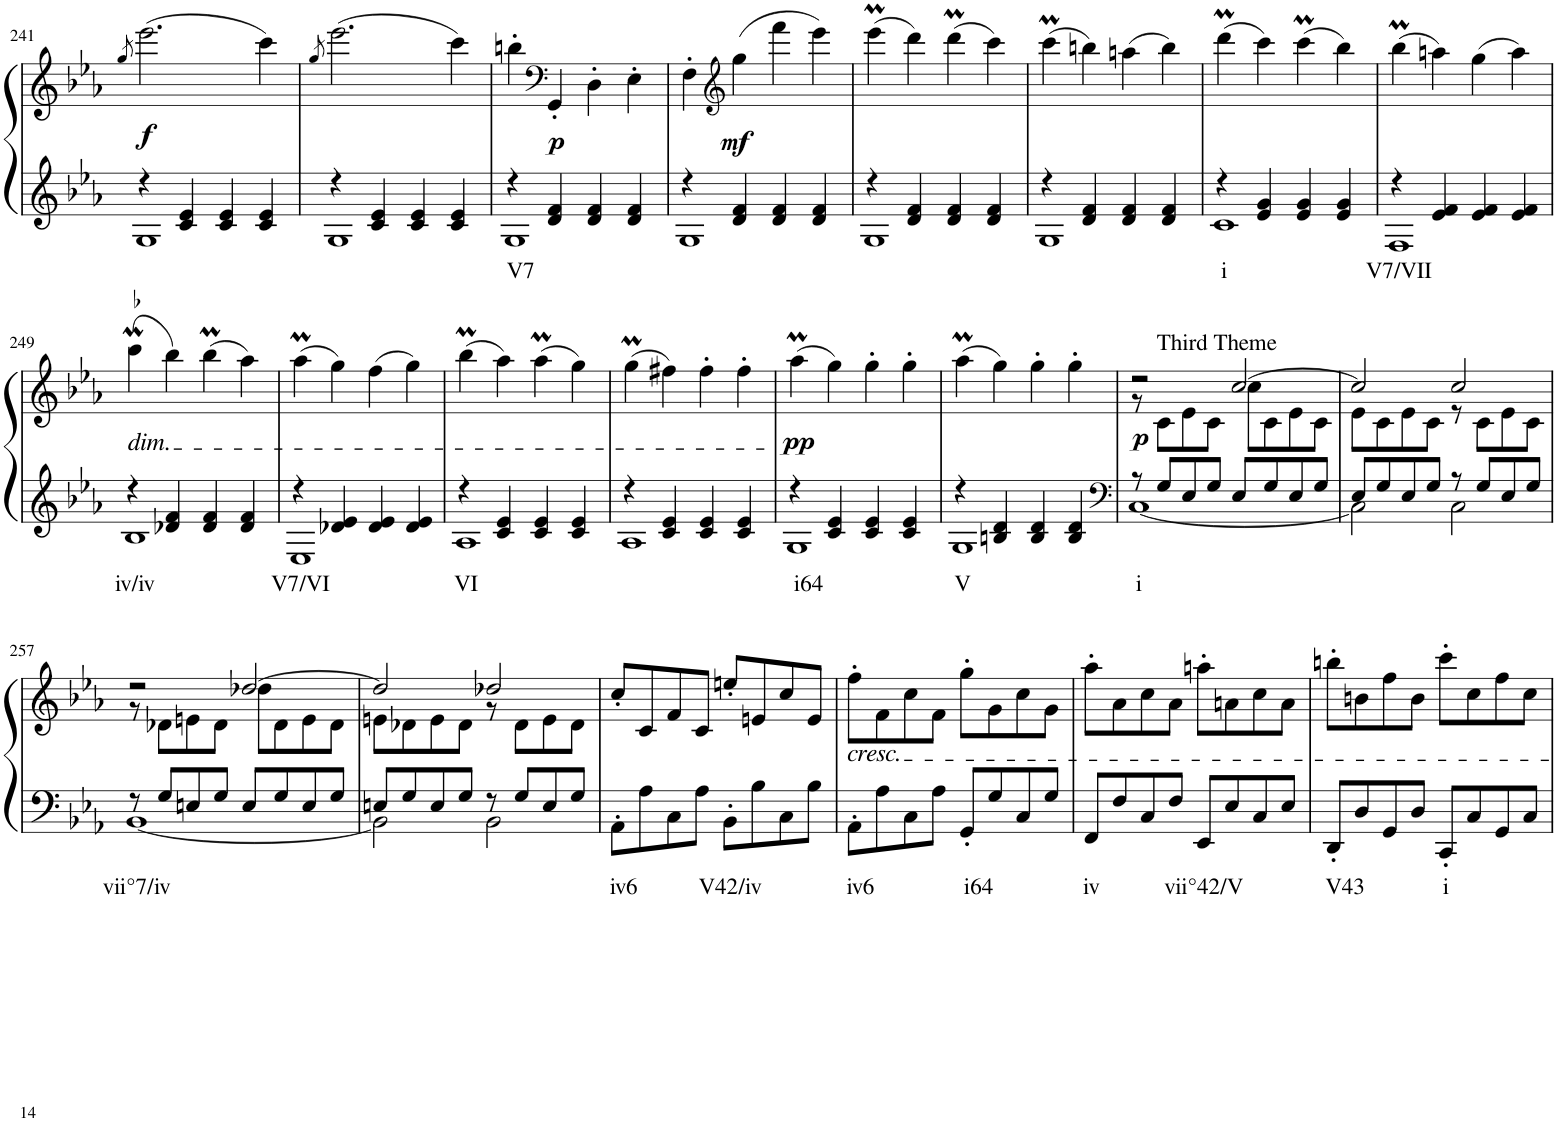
**kern	**text	**kern	**dynam
*part1	*part1	*part1	*part1
*staff2	*staff2	*staff1	*staff1/2
*I"Piano	*	*	*
*I'Pno.	*	*	*
!!LO:PB:g=z
*clefG2	*	*clefG2	*
*k[b-e-a-]	*	*k[b-e-a-]	*
*M2/2	*	*M2/2	*
*met(c|)	*	*met(c|)	*
=241	=241	=241	=241
.	.	8qgg/	.
*^	*	*	*
!	!	!	!	!LO:DY:b
4r	1G	.	(2.eee-\	f
4c/ 4e-/	.	.	.	.
4c/ 4e-/	.	.	.	.
4c/ 4e-/	.	.	4ccc\)	.
=242	=242	=242	=242	=242
.	.	.	8qgg/	.
4r	1G	.	(2.eee-\	.
4c/ 4e-/	.	.	.	.
4c/ 4e-/	.	.	.	.
4c/ 4e-/	.	.	4ccc\)	.
=243	=243	=243	=243	=243
!	!	!LO:LY:b	!	!
4r	1G	V7	4bbn'\	.
*	*	*	*clefF4	*
!	!	!	!	!LO:DY:b
4d/ 4f/	.	.	4GG'/	p
4d/ 4f/	.	.	4D'\	.
4d/ 4f/	.	.	4E-'\	.
=244	=244	=244	=244	=244
4r	1G	.	4F'\	.
*	*	*	*clefG2	*
!	!	!	!	!LO:DY:b
4d/ 4f/	.	.	(4gg\	mf
4d/ 4f/	.	.	4fff\	.
4d/ 4f/	.	.	4eee-\)	.
=245	=245	=245	=245	=245
4r	1G	.	(4eee-M\	.
4d/ 4f/	.	.	4ddd\)	.
4d/ 4f/	.	.	(4dddm\	.
4d/ 4f/	.	.	4ccc\)	.
=246	=246	=246	=246	=246
4r	1G	.	(4cccM\	.
4d/ 4f/	.	.	4bbn\)	.
4d/ 4f/	.	.	(4aan\	.
4d/ 4f/	.	.	4bb\)	.
=247	=247	=247	=247	=247
!	!	!LO:LY:b	!	!
4r	1c	i	(4dddm\	.
4e-/ 4g/	.	.	4ccc\)	.
4e-/ 4g/	.	.	(4cccM\	.
4e-/ 4g/	.	.	4bb-\)	.
=248	=248	=248	=248	=248
!	!	!LO:LY:b	!	!
4r	1F	V7/VII	(4bb-M\	.
4e-/ 4f/	.	.	4aan\)	.
4e-/ 4f/	.	.	(4gg\	.
4e-/ 4f/	.	.	4aa\)	.
!!LO:LB:g=z
=249	=249	=249	=249	=249
!	!	!	!LO:TX:b:i:t=dim.	!
!	!	!LO:LY:b	!	!
4r	1B-	iv/iv	(4ccc\M 4ddd-X\M	.
4d-X/ 4f/	.	.	4bb-\)	.
4d-/ 4f/	.	.	(4bb-M\	.
4d-/ 4f/	.	.	4aa-\)	.
=250	=250	=250	=250	=250
!	!	!LO:LY:b	!	!
4r	1E-	V7/VI	(4aa-M\	.
4d-X/ 4e-/	.	.	4gg\)	.
4d-/ 4e-/	.	.	(4ff\	.
4d-/ 4e-/	.	.	4gg\)	.
=251	=251	=251	=251	=251
!	!	!LO:LY:b	!	!
4r	1A-	VI	(4bb-M\	.
4c/ 4e-/	.	.	4aa-\)	.
4c/ 4e-/	.	.	(4aa-M\	.
4c/ 4e-/	.	.	4gg\)	.
=252	=252	=252	=252	=252
4r	1A-	.	(4ggm\	.
4c/ 4e-/	.	.	4ff#X\)	.
4c/ 4e-/	.	.	4ff#'\	.
4c/ 4e-/	.	.	4ff#'\	.
=253	=253	=253	=253	=253
!	!	!LO:LY:b	!	!LO:DY:b
4r	1G	i64	(4aa-M\	pp
4c/ 4e-/	.	.	4gg\)	.
4c/ 4e-/	.	.	4gg'\	.
4c/ 4e-/	.	.	4gg'\	.
=254	=254	=254	=254	=254
!	!	!LO:LY:b	!	!
4r	1G	V	(4aa-M\	.
4Bn/ 4d/	.	.	4gg\)	.
4B/ 4d/	.	.	4gg'\	.
4B/ 4d/	.	.	4gg'\	.
=255	=255	=255	=255	=255
*clefF4	*	*	*	*
!	!	!LO:LY:b	!	!LO:DY:b
*	*	*	*^	*
8r	[1C	i	2r	8r	p
!	!	!	!	!LO:TX:a:t=Third Theme	!
8G/L	.	.	.	8c\L	.
8E-/	.	.	.	8e-\	.
8G/J	.	.	.	8c\J	.
8E-/L	.	.	[2cc/	8cc\L	.
8G/	.	.	.	8c\	.
8E-/	.	.	.	8e-\	.
8G/J	.	.	.	8c\J	.
=256	=256	=256	=256	=256	=256
8E-/L	2C\]	.	2cc/]	8e-\L	.
8G/	.	.	.	8c\	.
8E-/	.	.	.	8e-\	.
8G/J	.	.	.	8c\J	.
8r	2C\	.	2cc/	8r	.
8G/L	.	.	.	8c\L	.
8E-/	.	.	.	8e-\	.
8G/J	.	.	.	8c\J	.
!!LO:LB:g=z	!!
=257	=257	=257	=257	=257	=257
!	!	!LO:LY:b	!	!	!
8r	[1BB-	vii°7/iv	2r	8r	.
8G/L	.	.	.	8d-X\L	.
8En/	.	.	.	8en\	.
8G/J	.	.	.	8d-\J	.
8E/L	.	.	[2dd-X/	8dd-\L	.
8G/	.	.	.	8d-\	.
8E/	.	.	.	8e\	.
8G/J	.	.	.	8d-\J	.
=258	=258	=258	=258	=258	=258
8En/L	2BB-\]	.	2dd-/]	8en\L	.
8G/	.	.	.	8d-X\	.
8E/	.	.	.	8e\	.
8G/J	.	.	.	8d-\J	.
8r	2BB-\	.	2dd-X/	8r	.
8G/L	.	.	.	8d-\L	.
8E/	.	.	.	8e\	.
8G/J	.	.	.	8d-\J	.
*v	*v	*	*	*	*
=259	=259	=259	=259	=259
!	!LO:LY:b	!	!	!
*	*	*v	*v	*
8AA-'\L	iv6	8cc'/L	.
8A-\	.	8c/	.
8C\	.	8f/	.
8A-\J	.	8c/J	.
!	!LO:LY:b	!	!
8BB-'\L	V42/iv	8een'/L	.
8B-\	.	8en/	.
8C\	.	8cc/	.
8B-\J	.	8e/J	.
=260	=260	=260	=260
!	!	!LO:TX:b:i:t=cresc.	!
!	!LO:LY:b	!	!
8AA-'\L	iv6	8ff'\L	.
8A-\	.	8f\	.
8C\	.	8cc\	.
8A-\J	.	8f\J	.
!	!LO:LY:b	!	!
8GG'/L	i64	8gg'\L	.
8G/	.	8g\	.
8C/	.	8cc\	.
8G/J	.	8g\J	.
=261	=261	=261	=261
!	!LO:LY:b	!	!
8FF/L	iv	8aa-'\L	.
8F/	.	8a-\	.
8C/	.	8cc\	.
8F/J	.	8a-\J	.
!	!LO:LY:b	!	!
8EE-/L	vii°42/V	8aan'\L	.
8E-/	.	8an\	.
8C/	.	8cc\	.
8E-/J	.	8a\J	.
=262	=262	=262	=262
!	!LO:LY:b	!	!
8DD'/L	V43	8bbn'\L	.
8D/	.	8bn\	.
8GG/	.	8ff\	.
8D/J	.	8b\J	.
!	!LO:LY:b	!	!
8CC'/L	i	8ccc'\L	.
8C/	.	8cc\	.
8GG/	.	8ff\	.
8C/J	.	8cc\J	.
=	=	=	=
*-	*-	*-	*-
